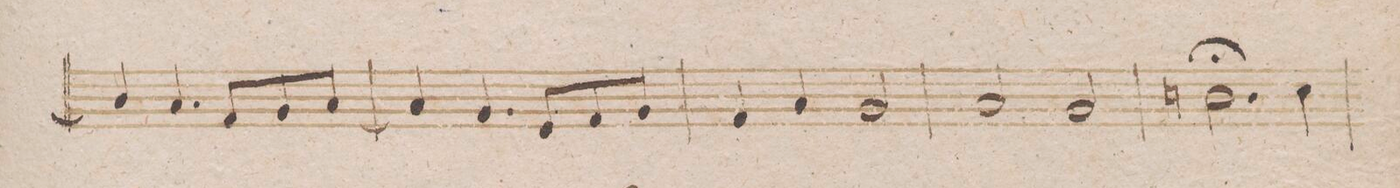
**kern	**dynam
*I"Oboe 2do	*
*clefG2	*
*k[b-]	*
*met(c)	*
*M4/4	*
4b-/]	.
4.a/	.
8f/L	.
8g/	.
[8a/J	.
=267	=267
4a/]	.
4.g/	.
8e/L	.
8f/	.
8g/J	.
=268	=268
4f/	.
4a/	.
2g/	.
=269	=269
2a/	.
2g/	.
=270	=270
2.bn;\	.
4cc\	.
=271	=271
*-	*-
